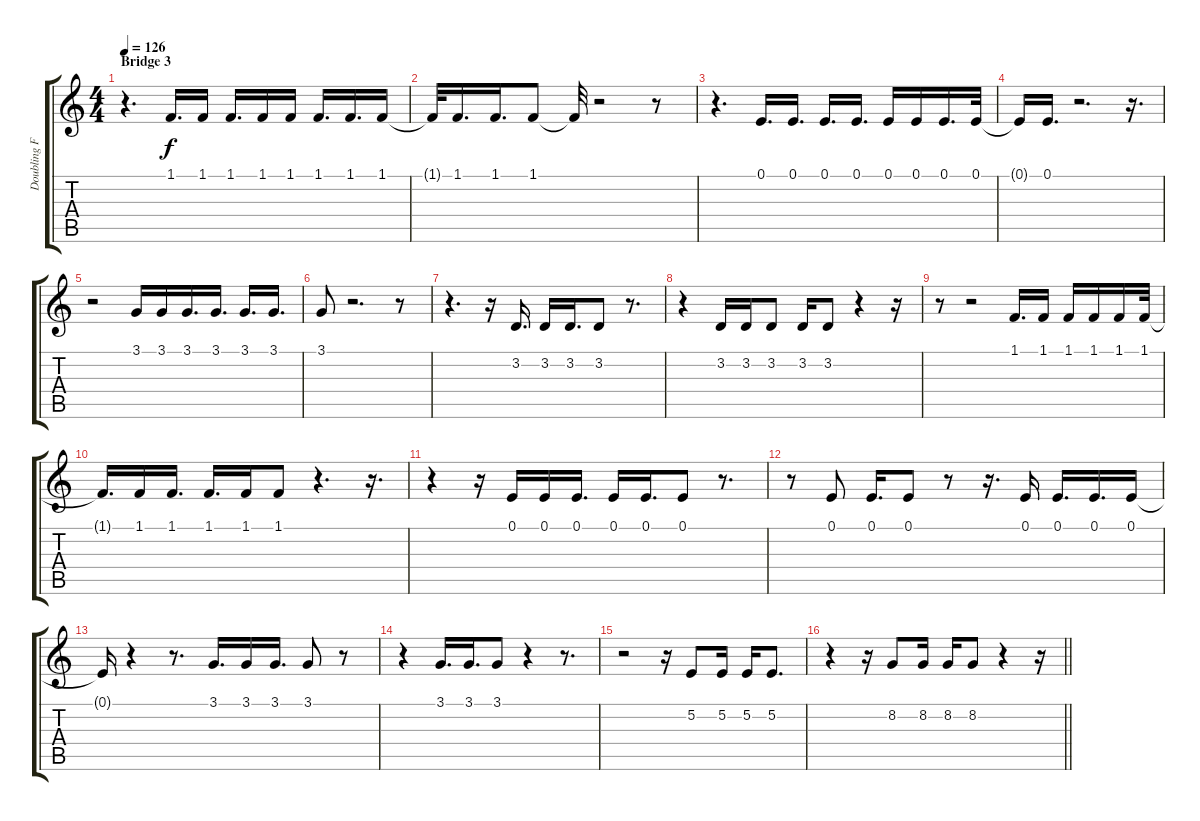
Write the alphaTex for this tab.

\track ("Doubling For Male Vocals" "Doubling F") {instrument bassoon}
\staff {score tabs}
\tuning (E4 B3 G3 D3 A2 E2) {hide}
\ts (4 4)
\section ("" "Bridge 3")
\tempo 126
\clef g2
\ks c
r.4{d dy mp volume 13} 1.1.16{d dy f} 1.1.16 1.1.16{d} 1.1.16 1.1.16 1.1.16{d} 1.1.16{d} 1.1.16 |
1.1{t}.32 1.1.16{d} 1.1.16{d} 1.1.8 1.1{t}.32 r.2 r.8 |
r.4{d} 0.1.16{d} 0.1.16{d} 0.1.16{d} 0.1.16{d} 0.1.16 0.1.16 0.1.16{d} 0.1.32 |
0.1{t}.16 0.1.16{d} r.2{d} r.16{d} |
r.2 3.1.16 3.1.16 3.1.16{d} 3.1.16{d} 3.1.16{d} 3.1.16{d} |
3.1.8 r.2{d} r.8 |
r.4{d} r.16 3.2.16{d} 3.2.16 3.2.16{d} 3.2.8 r.8{d} |
r.4 3.2.16 3.2.16 3.2.8 3.2.16 3.2.8 r.4 r.16 |
r.8 r.2 1.1.16{d} 1.1.16 1.1.16 1.1.16 1.1.16 1.1.32 |
1.1{t}.16{d} 1.1.16 1.1.16{d} 1.1.16{d} 1.1.16 1.1.8 r.4{d} r.16{d} |
r.4 r.16 0.1.16 0.1.16 0.1.16{d} 0.1.16 0.1.16{d} 0.1.8 r.8{d} |
r.8 0.1.8 0.1.16{d} 0.1.8 r.8 r.16{d} 0.1.16 0.1.16{d} 0.1.16{d} 0.1.16 |
0.1{t}.16 r.4 r.8{d} 3.1.16{d} 3.1.16 3.1.16{d} 3.1.8 r.8 |
r.4 3.1.16{d} 3.1.16{d} 3.1.8 r.4 r.8{d} |
r.2 r.16 5.2.8 5.2.16 5.2.16 5.2.8{d} |
\barLineRight lightlight
r.4 r.16 8.2.8 8.2.16 8.2.16 8.2.8 r.4 r.16
